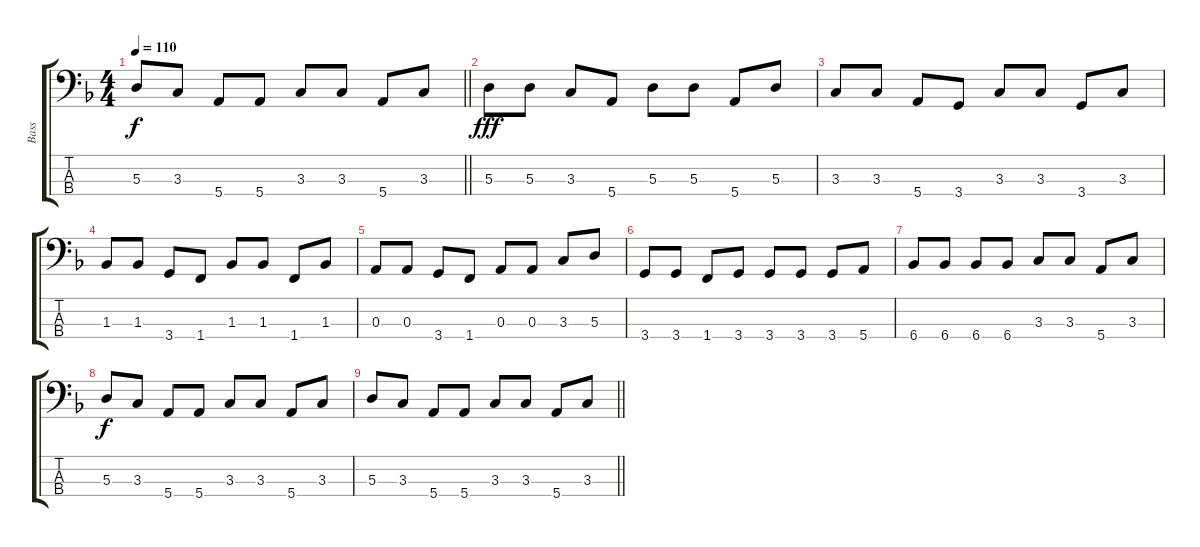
\track ("Bass" "Bass") {instrument electricbassfinger}
\staff {score tabs}
\tuning (G2 D2 A1 E1) {hide}
\ts (4 4)
\tempo 110
\clef f4
\barLineRight lightlight
\ks dminor
5.3.8{dy f} 3.3.8 5.4.8 5.4.8 3.3.8 3.3.8 5.4.8 3.3.8 |
5.3.8{dy fff} 5.3.8 3.3.8 5.4.8 5.3.8 5.3.8 5.4.8 5.3.8 |
3.3.8 3.3.8 5.4.8 3.4.8 3.3.8 3.3.8 3.4.8 3.3.8 |
1.3.8 1.3.8 3.4.8 1.4.8 1.3.8 1.3.8 1.4.8 1.3.8 |
0.3.8 0.3.8 3.4.8 1.4.8 0.3.8 0.3.8 3.3.8 5.3.8 |
3.4.8 3.4.8 1.4.8 3.4.8 3.4.8 3.4.8 3.4.8 5.4.8 |
6.4.8 6.4.8 6.4.8 6.4.8 3.3.8 3.3.8 5.4.8 3.3.8 |
5.3.8{dy f} 3.3.8 5.4.8 5.4.8 3.3.8 3.3.8 5.4.8 3.3.8 |
\barLineRight lightlight
5.3.8 3.3.8 5.4.8 5.4.8 3.3.8 3.3.8 5.4.8 3.3.8
